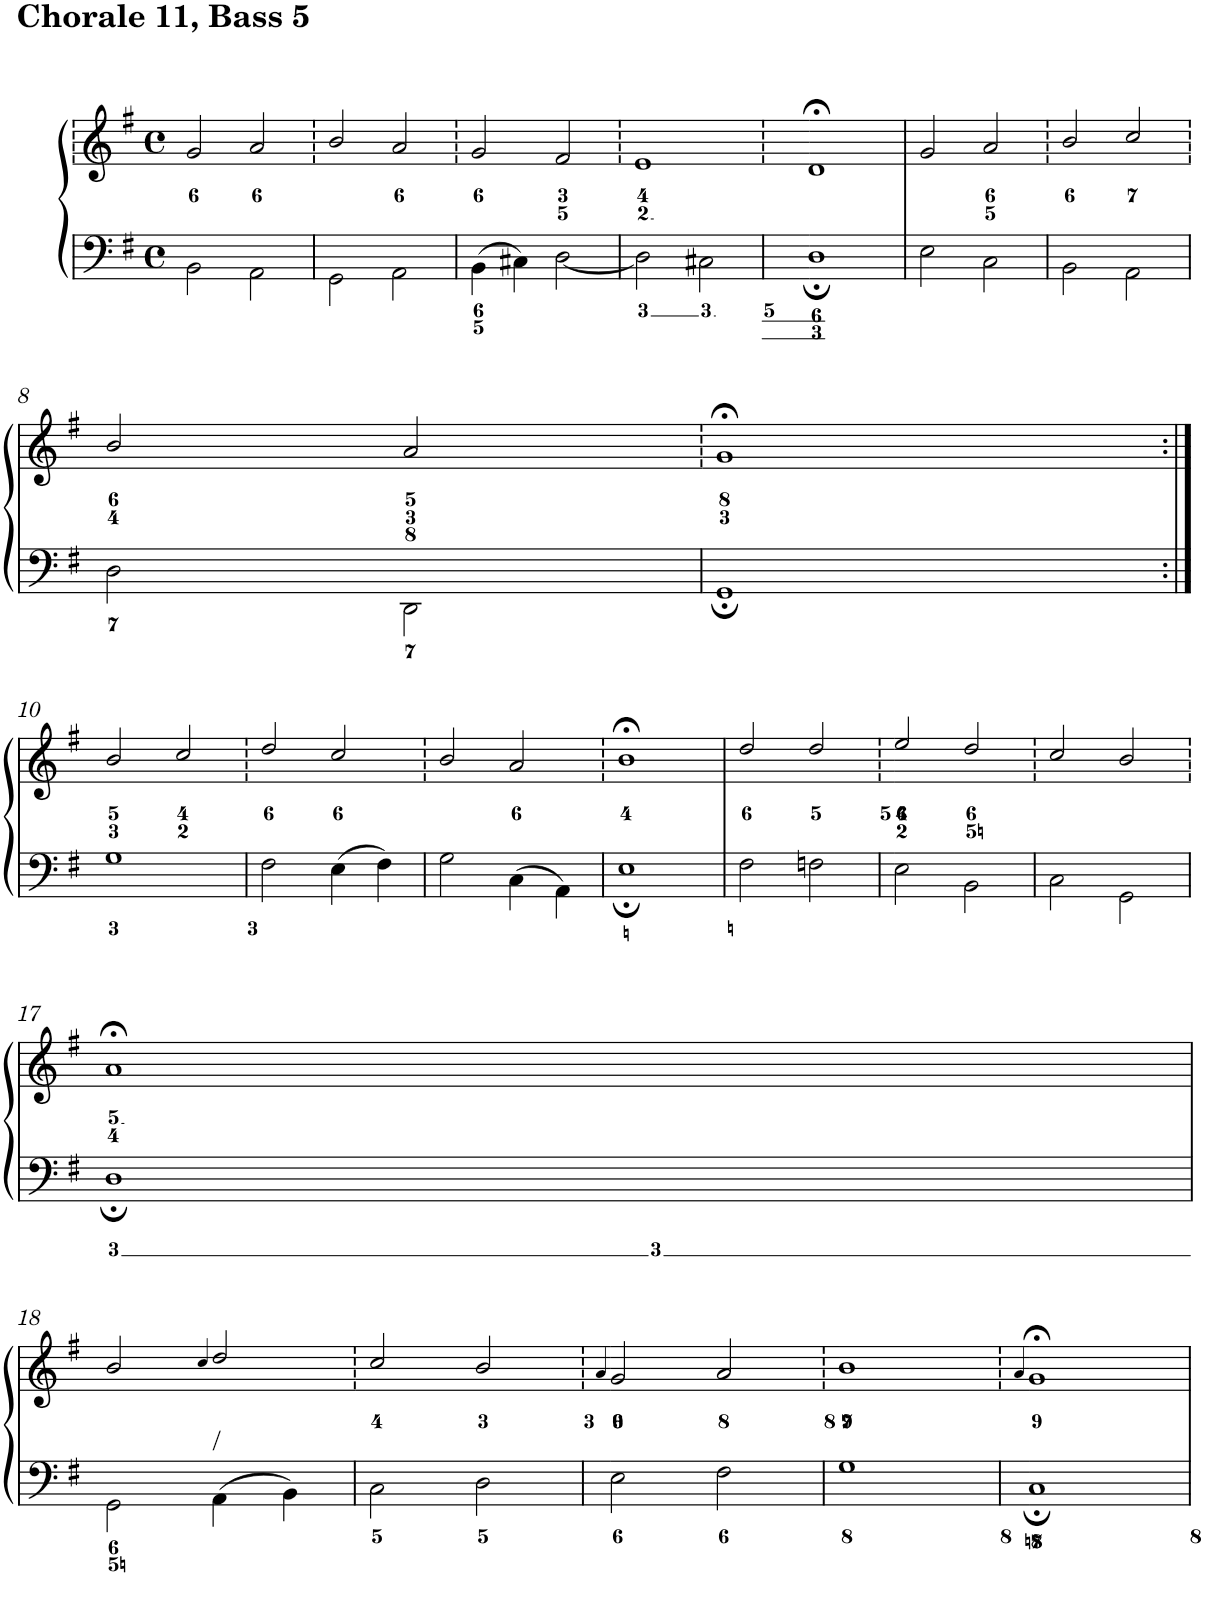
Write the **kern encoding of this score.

**kern	**kern
*part1	*part1
*staff2	*staff1
*I"Piano	*
*I'Pno.	*
*clefF4	*clefG2
*k[f#]	*k[f#]
*G:	*G:
*M4/4	*M4/4
*met(c)	*met(c)
=1	=1
2BB\	2g/
2AA\	2a/
=2	=2
2GG\	2b/
2AA\	2a/
=3	=3
4BB\	2g/
4C#X\	.
[<2D\	2f#/
=4	=4
2D\]	1e
2C#X\	.
=5	=5
1D;	1d;<
=6	=6
2E\	2g/
2C\	2a/
=7	=7
2BB\	2b/
2AA\	2cc/
!!LO:LB:g=z
=8	=8
2D\	2b/
2DD\	2a/
=9	=9
1GG;	1g;<
!!LO:LB:g=z
=10:|!	=10:|!
1G	2b/
.	2cc/
=11	=11
2F#\	2dd/
4E\	2cc/
4F#\	.
=12	=12
2G\	2b/
4C\	2a/
4AA\	.
=13	=13
1E;	1b;<
=14	=14
2F#\	2dd/
2Fn\	2dd/
=15	=15
2E\	2ee/
2BB\	2dd/
=16	=16
2C\	2cc/
2GG\	2b/
!!LO:LB:g=z
=17	=17
1D;	1a;<
!!LO:LB:g=z
=18	=18
2GG\	2b/
.	4qcc/
!LO:TX:a:t=/	!
4AA\	2dd/
4BB\	.
=19	=19
2C\	2cc/
2D\	2b/
=20	=20
.	4qa/
2E\	2g/
2F#\	2a/
=21	=21
1G	1b
=22	=22
.	4qa/
1C;	1g;<
=	=
*-	*-
